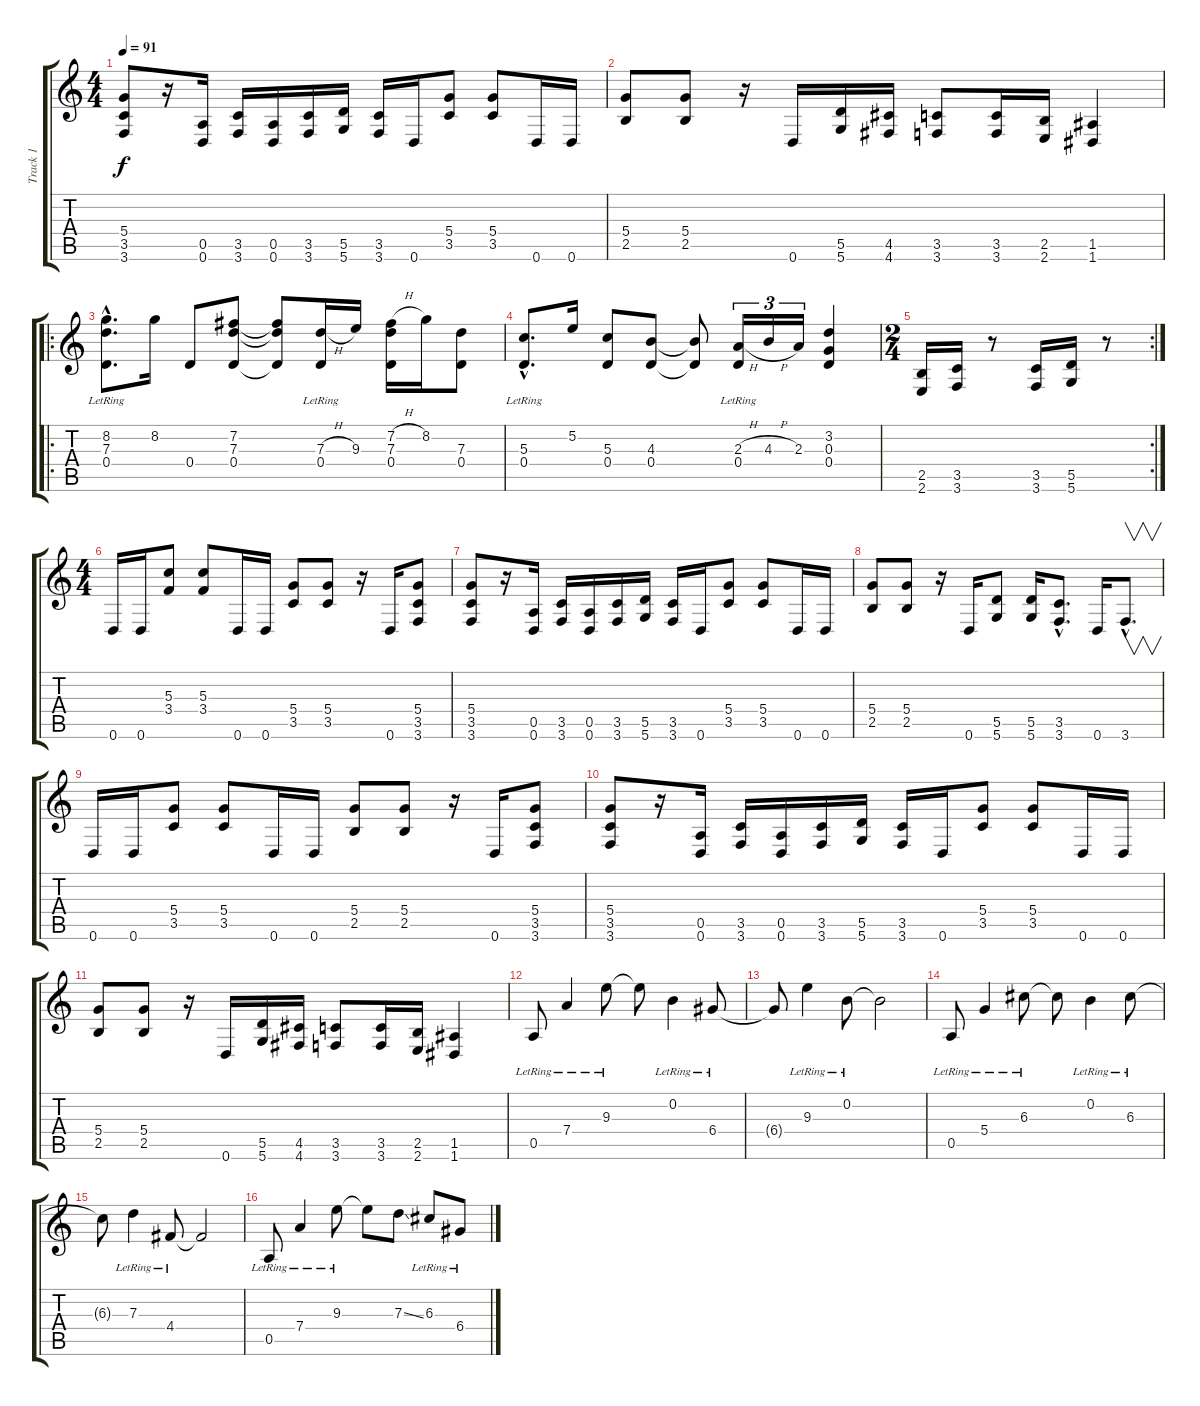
\track ("Track 1" "Track 1") {instrument overdrivenguitar}
\staff {score tabs}
\tuning (E4 B3 G3 D3 A2 D2) {hide}
\ts (4 4)
\tempo 91
\clef g2
\ks c
(5.4 3.5 3.6).8{dy f} r.16 (0.5 0.6).16 (3.5 3.6).16 (0.5 0.6).16 (3.5 3.6).16 (5.5 5.6).16 (3.5 3.6).16 0.6.16 (5.4 3.5).8 (5.4 3.5).8 0.6.16 0.6.16 |
(5.4 2.5).8 (5.4 2.5).8 r.16 0.6.16 (5.5 5.6).16 (4.5 4.6).16 (3.5 3.6).8 (3.5 3.6).16 (2.5 2.6).16 (1.5 1.6).4 |
\ro
(8.2{hac} 7.3{hac} 0.4{hac lr}).8{d} 8.2.16 0.4.8 (7.2 7.3 0.4).8 (7.2{t} 7.3{t} 0.4{t}).8 (7.3{h} 0.4{lr}).16 9.3.16 (7.2{h} 7.3 0.4).16 8.2.16 (7.3 0.4).8 |
(5.3{hac} 0.4{hac lr}).8{d} 5.2.16 (5.3 0.4).8 (4.3 0.4).8 (4.3{t} 0.4{t}).8 (2.3{h} 0.4{lr}).16{tu (3 2)} 4.3{h}.16{tu (3 2)} 2.3.16{tu (3 2)} (3.2 0.3 0.4).4 |
\rc 2
\ts (2 4)
(2.5 2.6).16 (3.5 3.6).16 r.8 (3.5 3.6).16 (5.5 5.6).16 r.8 |
\ts (4 4)
0.6.16 0.6.16 (5.3 3.4).8 (5.3 3.4).8 0.6.16 0.6.16 (5.4 3.5).8 (5.4 3.5).8 r.16 0.6.16 (5.4 3.5 3.6).8 |
(5.4 3.5 3.6).8 r.16 (0.5 0.6).16 (3.5 3.6).16 (0.5 0.6).16 (3.5 3.6).16 (5.5 5.6).16 (3.5 3.6).16 0.6.16 (5.4 3.5).8 (5.4 3.5).8 0.6.16 0.6.16 |
(5.4 2.5).8 (5.4 2.5).8 r.16 0.6.16 (5.5 5.6).8 (5.5 5.6).16 (3.5{hac} 3.6{hac}).8{d} 0.6.16 3.6{hac}.8{v d} |
0.6.16 0.6.16 (5.4 3.5).8 (5.4 3.5).8 0.6.16 0.6.16 (5.4 2.5).8 (5.4 2.5).8 r.16 0.6.16 (5.4 3.5 3.6).8 |
(5.4 3.5 3.6).8 r.16 (0.5 0.6).16 (3.5 3.6).16 (0.5 0.6).16 (3.5 3.6).16 (5.5 5.6).16 (3.5 3.6).16 0.6.16 (5.4 3.5).8 (5.4 3.5).8 0.6.16 0.6.16 |
(5.4 2.5).8 (5.4 2.5).8 r.16 0.6.16 (5.5 5.6).16 (4.5 4.6).16 (3.5 3.6).8 (3.5 3.6).16 (2.5 2.6).16 (1.5 1.6).4 |
0.5{lr}.8 7.4{lr}.4 9.3{lr}.8 9.3{t}.8 0.2{lr}.4 6.4{lr}.8 |
6.4{t}.8 9.3{lr}.4 0.2{lr}.8 0.2{t}.2 |
0.5{lr}.8 5.4{lr}.4 6.3{lr}.8 6.3{t}.8 0.2{lr}.4 6.3{lr}.8 |
6.3{t}.8 7.3{lr}.4 4.4{lr}.8 4.4{t}.2 |
0.5{lr}.8 7.4{lr}.4 9.3{lr}.8 9.3{t}.8 7.3{ss}.8 6.3{lr}.8 6.4{lr}.8
